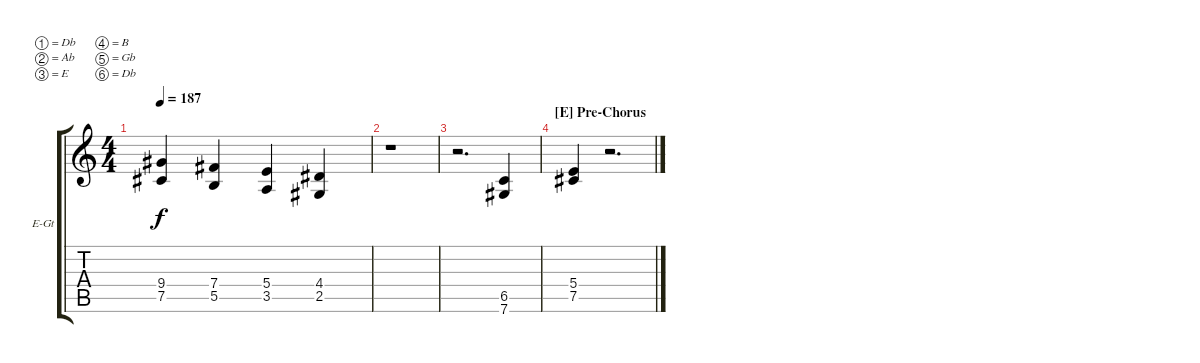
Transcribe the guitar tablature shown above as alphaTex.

\defaultSystemsLayout 4
\bracketExtendMode groupsimilarinstruments
\firstSystemTrackNameOrientation horizontal
\otherSystemsTrackNameOrientation horizontal
\track ("Right Guitar II / Extras" "E-Gt") {instrument distortionguitar}
\staff {score tabs}
\tuning (Db4 Ab3 E3 B2 Gb2 Db2)
\ts (4 4)
\tempo 187
\clef g2
\scale
0.333333
\ks c
(7.5 9.4).4{dy f} (5.5 7.4).4 (3.5 5.4).4 (2.5 4.4).4 |
\scale
0.333333 r.1 |
\scale
0.333333 r.2{d} (7.6 6.5).4 |
\section ("E" "Pre-Chorus")
\scale
0.333333 (7.5 5.4).4 r.2{d} |
\scale
0.333333 |
\scale
0.333333 |
\scale
0.333333 |
\scale
0.333333 |
\scale
0.333333 |
\scale
0.333333 |
\scale
0.333333 |
\scale
0.333333 |
\scale
0.333333 |
\scale
0.333333 |
\scale
0.333333 |
\scale
0.333333
